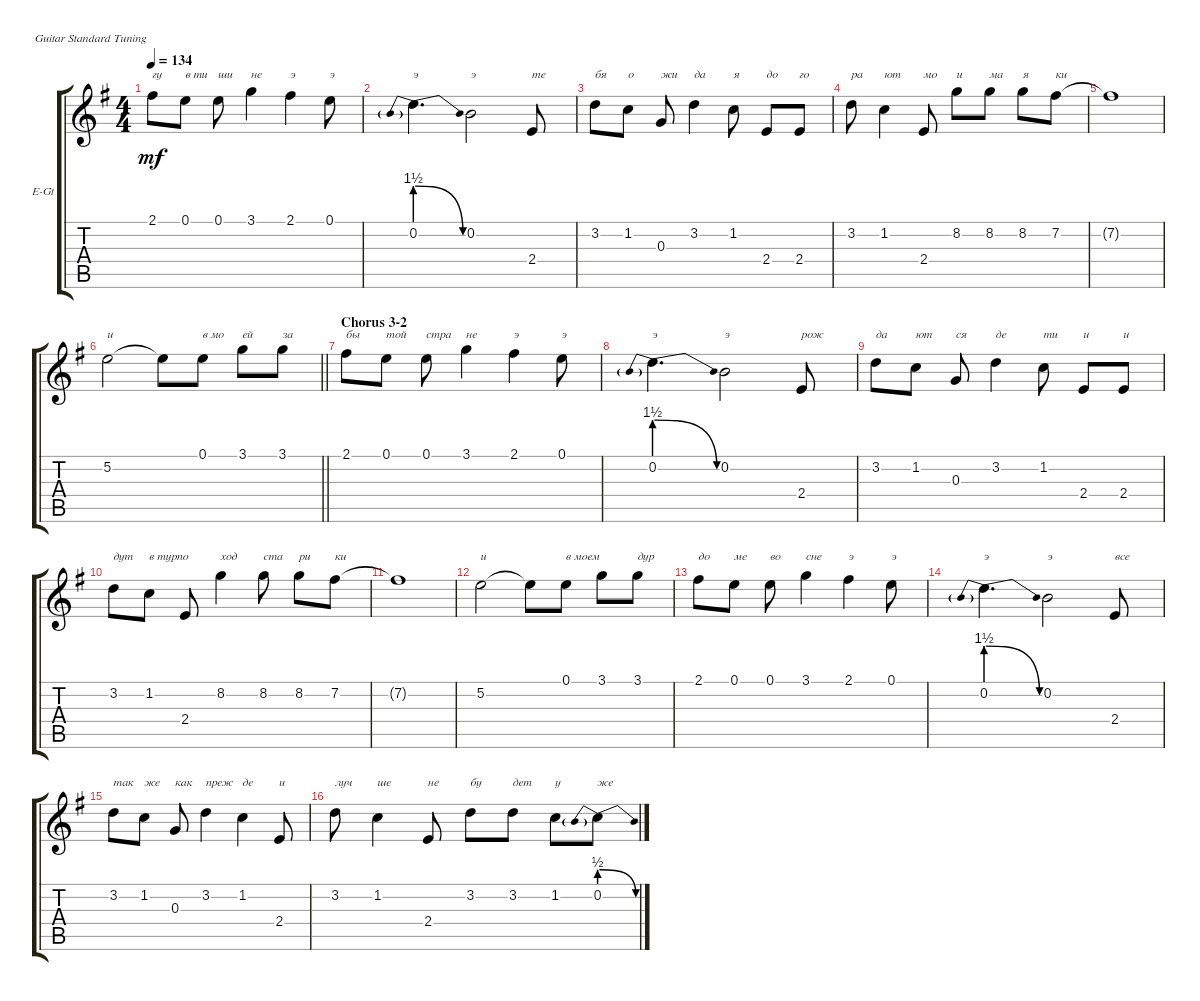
\bracketExtendMode groupsimilarinstruments
\firstSystemTrackNameOrientation horizontal
\otherSystemsTrackNameOrientation horizontal
\track ("vocal (Artur Potemkin)" "E-Gt") {instrument electricguitarclean}
\staff {score tabs}
\tuning (E4 B3 G3 D3 A2 E2)
\ts (4 4)
\tempo 134
\clef g2
\scale
0.333333
\ks eminor
2.1.8{txt "гу" dy mf} 0.1.8{txt "в ти"} 0.1.8{txt "ши"} 3.1.4{txt "не"} 2.1.4{txt "э"} 0.1.8{txt "э"} |
\scale
0.333333 0.2{be (prebendrelease 0 6 59.4 0)}.4{d txt "э"} 0.2.2{txt "э"} 2.4.8{txt "те"} |
\scale
0.333333 3.2.8{txt "бя"} 1.2.8{txt "о"} 0.3.8{txt "жи"} 3.2.4{txt "да"} 1.2.8{txt "я"} 2.4.8{txt "до"} 2.4.8{txt "го"} |
\scale
0.333333 3.2.8{txt "ра"} 1.2.4{txt "ют"} 2.4.8{txt "мо"} 8.2.8{txt "и"} 8.2.8{txt "ма"} 8.2.8{txt "я"} 7.2.8{txt "ки"} |
\scale
0.333333 7.2{t}.1 |
\scale
0.333333
\barLineRight lightlight
5.2.2{txt "и"} 5.2{t}.8 0.1.8{txt "в мо"} 3.1.8{txt "ей"} 3.1.8{txt "за"} |
\section ("" "Chorus 3-2")
\scale
0.333333 2.1.8{txt "бы"} 0.1.8{txt "той"} 0.1.8{txt "стра"} 3.1.4{txt "не"} 2.1.4{txt "э"} 0.1.8{txt "э"} |
\scale
0.333333 0.2{be (prebendrelease 0 6 59.4 0)}.4{d txt "э"} 0.2.2{txt "э"} 2.4.8{txt "рож"} |
\scale
0.333333 3.2.8{txt "да"} 1.2.8{txt "ют"} 0.3.8{txt "ся"} 3.2.4{txt "де"} 1.2.8{txt "ти"} 2.4.8{txt "и"} 2.4.8{txt "и"} |
\scale
0.333333 3.2.8{txt "дут"} 1.2.8{txt "в турпо"} 2.4.8 8.2.4{txt "ход"} 8.2.8{txt "ста"} 8.2.8{txt "ри"} 7.2.8{txt "ки"} |
\scale
0.333333 7.2{t}.1 |
\scale
0.333333 5.2.2{txt "и"} 5.2{t}.8 0.1.8{txt "в моем"} 3.1.8 3.1.8{txt "дур"} |
\scale
0.333333 2.1.8{txt "до"} 0.1.8{txt "ме"} 0.1.8{txt "во"} 3.1.4{txt "сне"} 2.1.4{txt "э"} 0.1.8{txt "э"} |
\scale
0.333333 0.2{be (prebendrelease 0 6 59.4 0)}.4{d txt "э"} 0.2.2{txt "э"} 2.4.8{txt "все"} |
\scale
0.333333 3.2.8{txt "так"} 1.2.8{txt "же"} 0.3.8{txt "как"} 3.2.4{txt "преж"} 1.2.4{txt "де"} 2.4.8{txt "и"} |
\scale
0.333333 3.2.8{txt "луч"} 1.2.4{txt "ше"} 2.4.8{txt "не"} 3.2.8{txt "бу"} 3.2.8{txt "дет"} 1.2.8{txt "у"} 0.2{be (prebendrelease 0 2 27.599999999999998 0)}.8{txt "же"}
